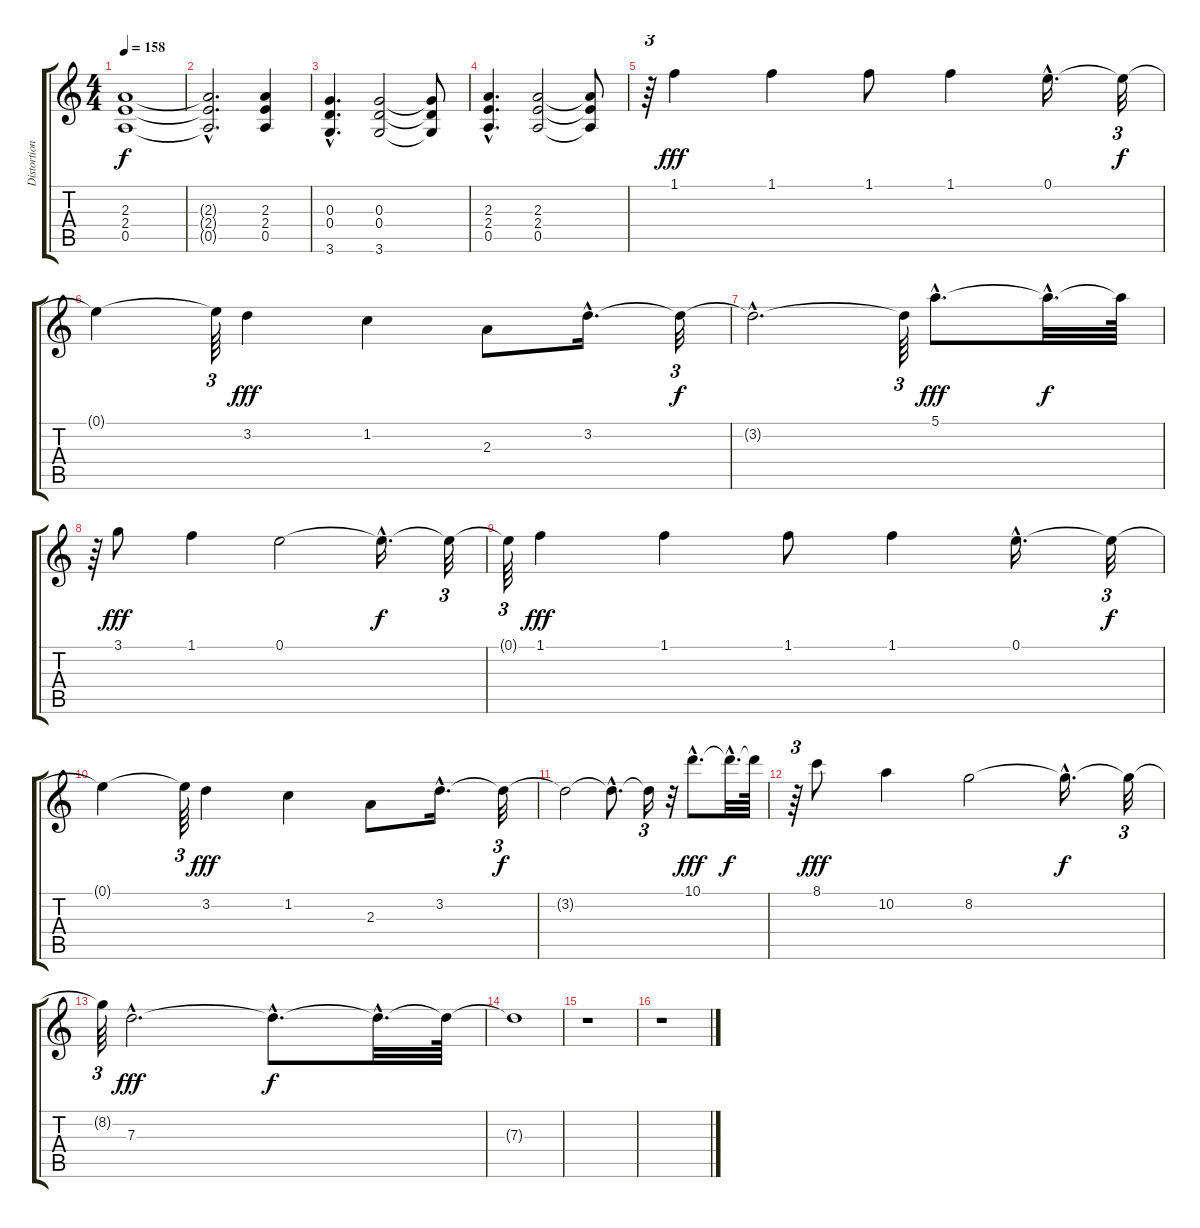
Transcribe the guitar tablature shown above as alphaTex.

\track ("Distortion II" "Distortion") {instrument distortionguitar}
\staff {score tabs}
\tuning (E4 B3 G3 D3 A2 E2) {hide}
\ts (4 4)
\tempo 158
\clef g2
\ks c
(2.3 2.4 0.5).1{dy f} |
(2.3{hac t} 2.4{hac t} 0.5{hac t}).2{d} (2.3 2.4 0.5).4 |
(0.3{hac} 0.4{hac} 3.6{hac}).4{d} (0.3 0.4 3.6).2 (0.3{t} 0.4{t} 3.6{t}).8 |
(2.3{hac} 2.4{hac} 0.5{hac}).4{d} (2.3 2.4 0.5).2 (2.3{t} 2.4{t} 0.5{t}).8 |
r.64{tu (3 2)} 1.1.4{dy fff} 1.1.4 1.1.8 1.1.4 0.1{hac}.16{d} 0.1{t}.32{tu (3 2) dy f} |
0.1{t}.4 0.1{t}.64{tu (3 2)} 3.2.4{dy fff} 1.2.4 2.3.8 3.2{hac}.16{d} 3.2{t}.32{tu (3 2) dy f} |
3.2{hac t}.2{d} 3.2{t}.64{tu (3 2)} 5.1{hac}.8{d dy fff} 5.1{hac t}.32{d dy f} 5.1{t}.64 |
r.64{tu (3 2)} 3.1.8{dy fff} 1.1.4 0.1.2 0.1{hac t}.16{d dy f} 0.1{t}.32{tu (3 2)} |
0.1{t}.64{tu (3 2)} 1.1.4{dy fff} 1.1.4 1.1.8 1.1.4 0.1{hac}.16{d} 0.1{t}.32{tu (3 2) dy f} |
0.1{t}.4 0.1{t}.64{tu (3 2)} 3.2.4{dy fff} 1.2.4 2.3.8 3.2{hac}.16{d} 3.2{t}.32{tu (3 2) dy f} |
3.2{t}.2 3.2{hac t}.8{d} 3.2{t}.16{tu (3 2)} r.32 10.1{hac}.8{d dy fff} 10.1{hac t}.32{d dy f} 10.1{t}.64 |
r.64{tu (3 2)} 8.1.8{dy fff} 10.2.4 8.2.2 8.2{hac t}.16{d dy f} 8.2{t}.32{tu (3 2)} |
8.2{t}.64{tu (3 2)} 7.3{hac}.2{d dy fff} 7.3{hac t}.8{d dy f} 7.3{hac t}.32{d} 7.3{t}.64 |
7.3{t}.1 |
r.1 |
r.1
